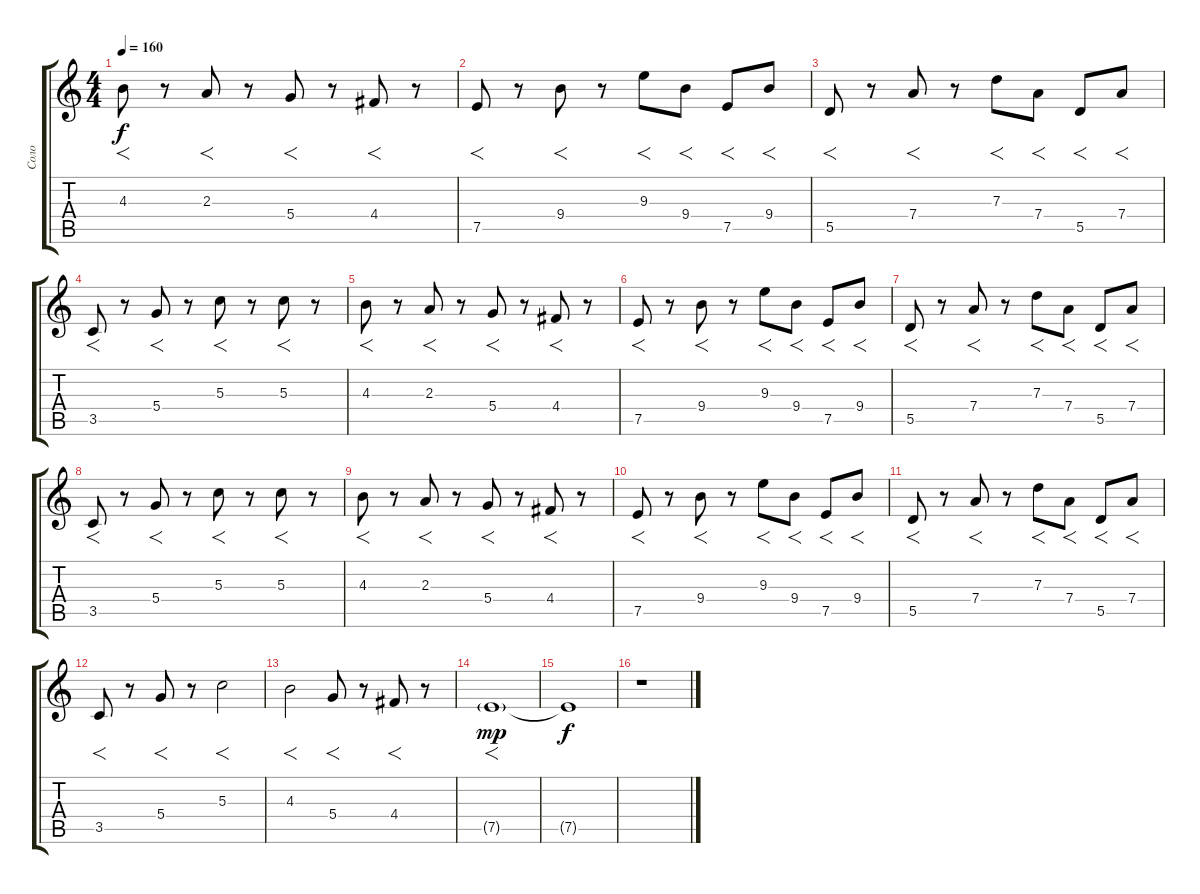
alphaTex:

\track ("Соло" "Соло") {instrument distortionguitar}
\staff {score tabs}
\tuning (E4 B3 G3 D3 A2 E2) {hide}
\ts (4 4)
\tempo 160
\clef g2
\ks c
4.3.8{f dy f} r.8 2.3.8{f} r.8 5.4.8{f} r.8 4.4.8{f} r.8 |
7.5.8{f} r.8 9.4.8{f} r.8 9.3.8{f} 9.4.8{f} 7.5.8{f} 9.4.8{f} |
5.5.8{f} r.8 7.4.8{f} r.8 7.3.8{f} 7.4.8{f} 5.5.8{f} 7.4.8{f} |
3.5.8{f} r.8 5.4.8{f} r.8 5.3.8{f} r.8 5.3.8{f} r.8 |
4.3.8{f} r.8 2.3.8{f} r.8 5.4.8{f} r.8 4.4.8{f} r.8 |
7.5.8{f} r.8 9.4.8{f} r.8 9.3.8{f} 9.4.8{f} 7.5.8{f} 9.4.8{f} |
5.5.8{f} r.8 7.4.8{f} r.8 7.3.8{f} 7.4.8{f} 5.5.8{f} 7.4.8{f} |
3.5.8{f} r.8 5.4.8{f} r.8 5.3.8{f} r.8 5.3.8{f} r.8 |
4.3.8{f} r.8 2.3.8{f} r.8 5.4.8{f} r.8 4.4.8{f} r.8 |
7.5.8{f} r.8 9.4.8{f} r.8 9.3.8{f} 9.4.8{f} 7.5.8{f} 9.4.8{f} |
5.5.8{f} r.8 7.4.8{f} r.8 7.3.8{f} 7.4.8{f} 5.5.8{f} 7.4.8{f} |
3.5.8{f} r.8 5.4.8{f} r.8 5.3.2{f} |
4.3.2{f} 5.4.8{f} r.8 4.4.8{f} r.8 |
7.5{g}.1{f dy mp} |
7.5{t}.1{dy f} |
r.1
